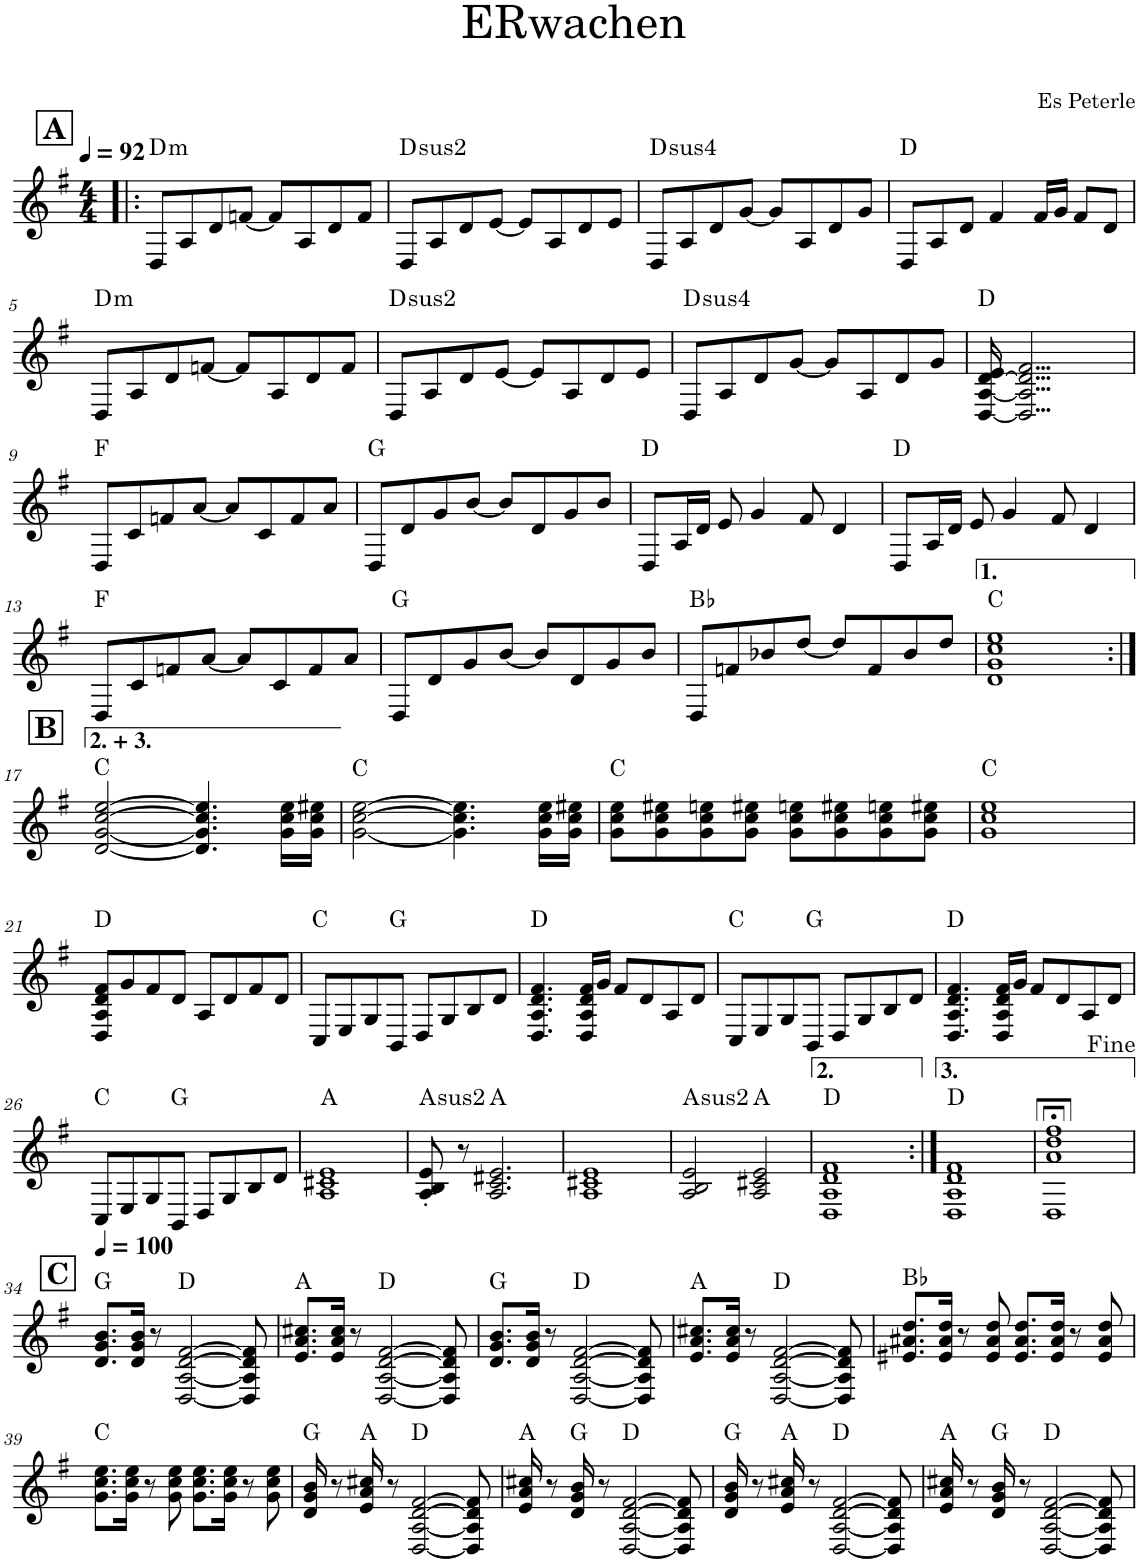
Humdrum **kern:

**kern	**harte
*part1	*part1
*staff1	*
*I"Klavier	*
*I'Klav.	*
*clefG2	*
*k[f#]	*
*M4/4	*
*MM92	*
!!LO:REH:place=s1:a:B:cj:fs=14:t=A
=1!|:	=1!|:
!	!LO:H:kt=m
8D/L	D:min
8A/	.
8d/	.
[8fn/J	.
8f/L]	.
8A/	.
8d/	.
8f/J	.
=2	=2
!	!LO:H:kt=2
8D/L	D:(1,2,5)
8A/	.
8d/	.
[8e/J	.
8e/L]	.
8A/	.
8d/	.
8e/J	.
=3	=3
!	!LO:H:kt=4
8D/L	D:sus4
8A/	.
8d/	.
[8g/J	.
8g/L]	.
8A/	.
8d/	.
8g/J	.
=4	=4
8D/L	D:maj
8A/	.
8d/J	.
4f#/	.
16f#/LL	.
16g/JJ	.
8f#/L	.
8d/J	.
!!LO:LB:g=z
=5	=5
!	!LO:H:kt=m
8D/L	D:min
8A/	.
8d/	.
[8fn/J	.
8f/L]	.
8A/	.
8d/	.
8f/J	.
=6	=6
!	!LO:H:kt=2
8D/L	D:(1,2,5)
8A/	.
8d/	.
[8e/J	.
8e/L]	.
8A/	.
8d/	.
8e/J	.
=7	=7
!	!LO:H:kt=4
8D/L	D:sus4
8A/	.
8d/	.
[8g/J	.
8g/L]	.
8A/	.
8d/	.
8g/J	.
=8	=8
[16D/ [16A/ [16d/ 16e/	D:maj
2...D/] 2...A/] 2...d/] 2...f#/	.
!!LO:LB:g=z
=9	=9
8D/L	F:maj
8c/	.
8fn/	.
[8a/J	.
8a/L]	.
8c/	.
8f/	.
8a/J	.
=10	=10
8D/L	G:maj
8d/	.
8g/	.
[8b/J	.
8b/L]	.
8d/	.
8g/	.
8b/J	.
=11	=11
8D/L	D:maj
16A/L	.
16d/JJ	.
8e/	.
4g/	.
8f#/	.
4d/	.
=12	=12
8D/L	D:maj
16A/L	.
16d/JJ	.
8e/	.
4g/	.
8f#/	.
4d/	.
!!LO:LB:g=z
=13	=13
8D/L	F:maj
8c/	.
8fn/	.
[8a/J	.
8a/L]	.
8c/	.
8f/	.
8a/J	.
=14	=14
8D/L	G:maj
8d/	.
8g/	.
[8b/J	.
8b/L]	.
8d/	.
8g/	.
8b/J	.
=15	=15
8D/L	Bb:maj
8fn/	.
8b-X/	.
[8dd/J	.
8dd/L]	.
8f/	.
8b-/	.
8dd/J	.
=16	=16
1d 1g 1cc 1ee	C:maj
!!LO:LB:g=z
!!LO:REH:place=s1:a:B:cj:fs=14:t=B
=17:|!	=17:|!
[2d/ [2g/ [2cc/ [2ee/	C:maj
4.d/] 4.g/] 4.cc/] 4.ee/]	.
16g\ 16cc\ 16ee\LL	.
16g\ 16cc\ 16ee#X\JJ	.
=18	=18
[2g\ [2cc\ [2ee\	C:maj
4.g\] 4.cc\] 4.ee\]	.
16g\ 16cc\ 16ee\LL	.
16g\ 16cc\ 16ee#X\JJ	.
=19	=19
8g\ 8cc\ 8ee\L	C:maj
8g\ 8cc\ 8ee#X\	.
8g\ 8cc\ 8een\	.
8g\ 8cc\ 8ee#X\J	.
8g\ 8cc\ 8een\L	.
8g\ 8cc\ 8ee#X\	.
8g\ 8cc\ 8een\	.
8g\ 8cc\ 8ee#X\J	.
=20	=20
1g 1cc 1ee	C:maj
!!LO:LB:g=z
=21	=21
8D/ 8A/ 8d/ 8f#/L	D:maj
8g/	.
8f#/	.
8d/J	.
8A/L	.
8d/	.
8f#/	.
8d/J	.
=22	=22
8C/L	C:maj
8E/	.
8G/	.
8BB/J	G:maj
8D/L	.
8G/	.
8B/	.
8d/J	.
=23	=23
4.D/ 4.A/ 4.d/ 4.f#/	D:maj
16D/ 16A/ 16d/ 16f#/LL	.
16g/JJ	.
8f#/L	.
8d/	.
8A/	.
8d/J	.
=24	=24
8C/L	C:maj
8E/	.
8G/	.
8BB/J	G:maj
8D/L	.
8G/	.
8B/	.
8d/J	.
=25	=25
4.D/ 4.A/ 4.d/ 4.f#/	D:maj
16D/ 16A/ 16d/ 16f#/LL	.
16g/JJ	.
8f#/L	.
8d/	.
8A/	.
8d/J	.
!!LO:LB:g=z
=26	=26
8C/L	C:maj
8E/	.
8G/	.
8BB/J	G:maj
8D/L	.
8G/	.
8B/	.
8d/J	.
=27	=27
1A 1c#X 1e	A:maj
=28	=28
!	!LO:H:kt=2
8A/' 8B/' 8e/'	A:(1,2,5)
8r	.
2.A/ 2.c#X/ 2.e/	A:maj
=29	=29
1A 1c#X 1e	.
=30	=30
!	!LO:H:kt=2
2A/ 2B/ 2e/	A:(1,2,5)
2A/ 2c#X/ 2e/	A:maj
=31	=31
1D 1A 1d 1f#	D:maj
=32:|!	=32:|!
1D 1A 1d 1f#	D:maj
=33	=33
1D;< 1a;< 1dd;< 1ff#;<	.
!!LO:LB:g=z
=34	=34
!!LO:REH:place=s1:a:B:cj:fs=14:t=C
*MM100	*
8.d/ 8.g/ 8.b/L	G:maj
16d/ 16g/ 16b/Jk	.
8r	.
[2D/ [2A/ [2d/ [2f#/	D:maj
8D/] 8A/] 8d/] 8f#/]	.
=35	=35
8.e/ 8.a/ 8.cc#X/L	A:maj
16e/ 16a/ 16cc#/Jk	.
8r	.
[2D/ [2A/ [2d/ [2f#/	D:maj
8D/] 8A/] 8d/] 8f#/]	.
=36	=36
8.d/ 8.g/ 8.b/L	G:maj
16d/ 16g/ 16b/Jk	.
8r	.
[2D/ [2A/ [2d/ [2f#/	D:maj
8D/] 8A/] 8d/] 8f#/]	.
=37	=37
8.e/ 8.a/ 8.cc#X/L	A:maj
16e/ 16a/ 16cc#/Jk	.
8r	.
[2D/ [2A/ [2d/ [2f#/	D:maj
8D/] 8A/] 8d/] 8f#/]	.
=38	=38
8.e#X/ 8.a#X/ 8.dd/L	Bb:maj
16e#/ 16a#/ 16dd/Jk	.
8r	.
8e#/ 8a#/ 8dd/	.
8.e#/ 8.a#/ 8.dd/L	.
16e#/ 16a#/ 16dd/Jk	.
8r	.
8e#/ 8a#/ 8dd/	.
!!LO:LB:g=z
=39	=39
8.g\ 8.cc\ 8.ee\L	C:maj
16g\ 16cc\ 16ee\Jk	.
8r	.
8g\ 8cc\ 8ee\	.
8.g\ 8.cc\ 8.ee\L	.
16g\ 16cc\ 16ee\Jk	.
8r	.
8g\ 8cc\ 8ee\	.
=40	=40
16d/ 16g/ 16b/	G:maj
8r	.
16e/ 16a/ 16cc#X/	A:maj
8r	.
[2D/ [2A/ [2d/ [2f#/	D:maj
8D/] 8A/] 8d/] 8f#/]	.
=41	=41
16e/ 16a/ 16cc#X/	A:maj
8r	.
16d/ 16g/ 16b/	G:maj
8r	.
[2D/ [2A/ [2d/ [2f#/	D:maj
8D/] 8A/] 8d/] 8f#/]	.
=42	=42
16d/ 16g/ 16b/	G:maj
8r	.
16e/ 16a/ 16cc#X/	A:maj
8r	.
[2D/ [2A/ [2d/ [2f#/	D:maj
8D/] 8A/] 8d/] 8f#/]	.
=43	=43
16e/ 16a/ 16cc#X/	A:maj
8r	.
16d/ 16g/ 16b/	G:maj
8r	.
[2D/ [2A/ [2d/ [2f#/	D:maj
8D/] 8A/] 8d/] 8f#/]	.
=	=
*-	*-
